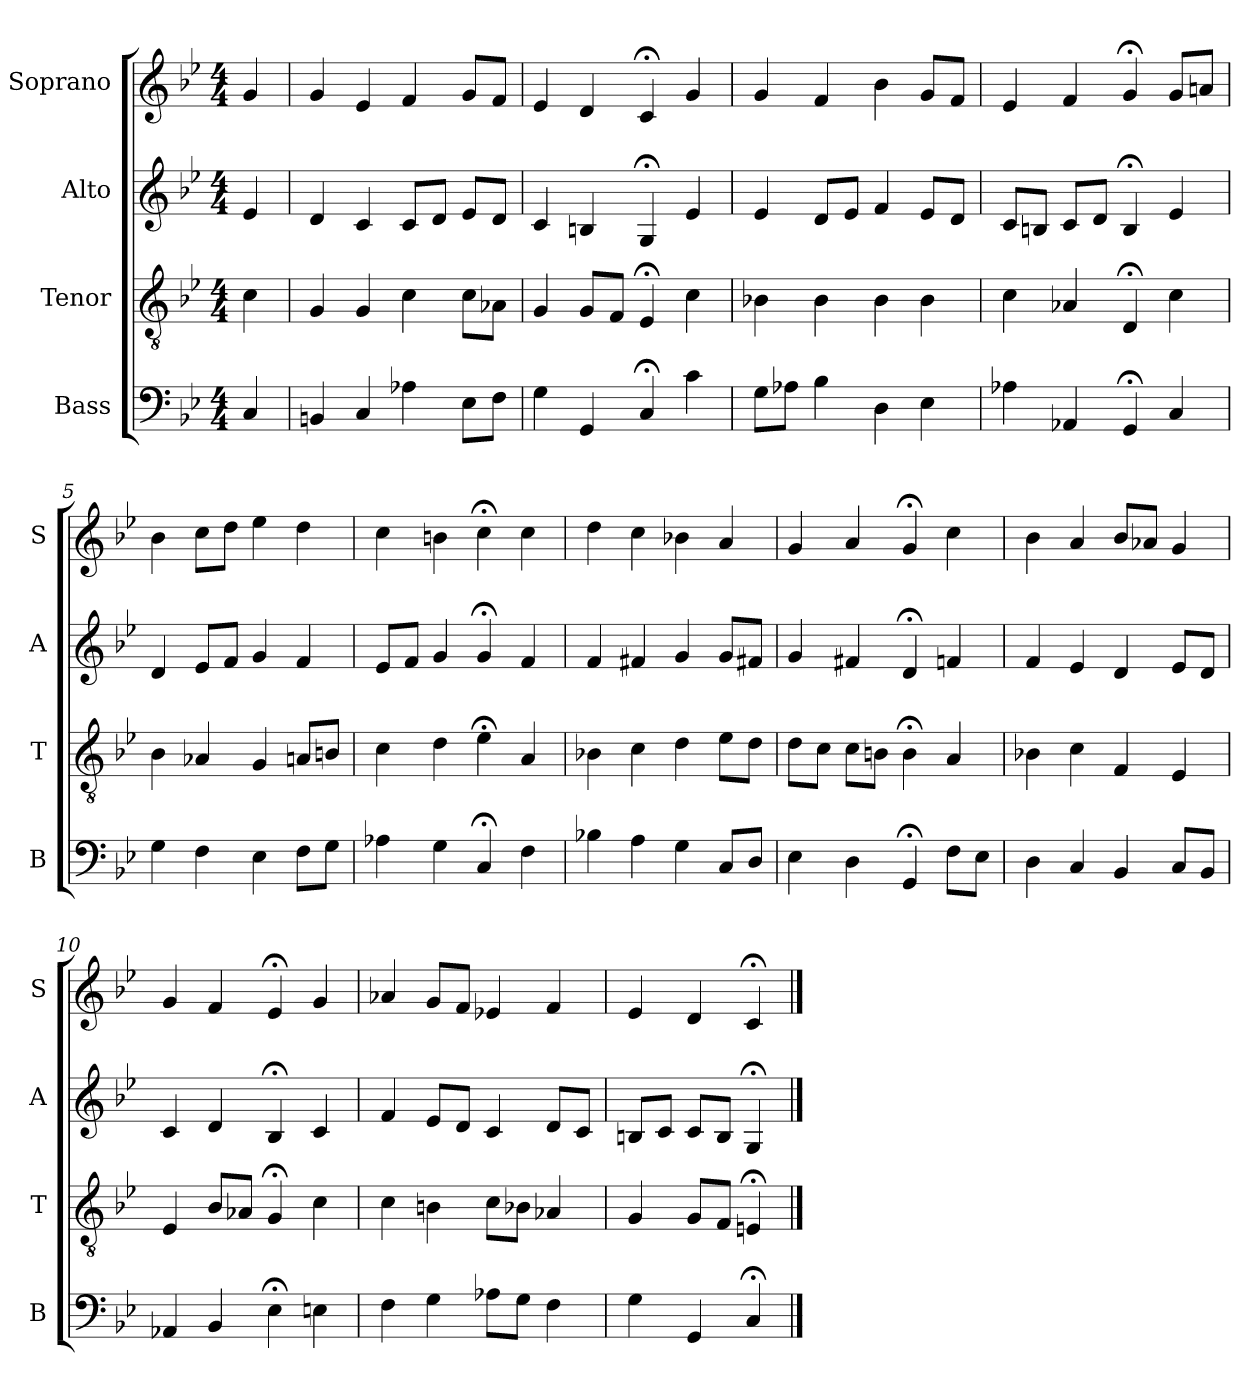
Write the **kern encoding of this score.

**kern	**kern	**kern	**kern
*part4	*part3	*part2	*part1
*staff4	*staff3	*staff2	*staff1
*I"Bass	*I"Tenor	*I"Alto	*I"Soprano
*I'B	*I'T	*I'A	*I'S
*clefF4	*clefGv2	*clefG2	*clefG2
*k[b-e-]	*k[b-e-]	*k[b-e-]	*k[b-e-]
*C:dor	*C:dor	*C:dor	*C:dor
*M4/4	*M4/4	*M4/4	*M4/4
*MM100	*MM100	*MM100	*MM100
=	=	=	=
4C	4c	4e-	4g
=1	=1	=1	=1
4BBn	4G	4d	4g
4C	4G	4c	4e-
4A-X	4c	8cL	4f
.	.	8dJ	.
8E-L	8cL	8e-L	8gL
8FJ	8A-XJ	8dJ	8fJ
=2	=2	=2	=2
4G	4G	4c	4e-
4GG	8GL	4Bn	4d
.	8FJ	.	.
4C;<	4E-;<	4G;<	4c;<
4c	4c	4e-	4g
=3	=3	=3	=3
8GL	4B-X	4e-	4g
8A-XJ	.	.	.
4B-	4B-	8dL	4f
.	.	8e-J	.
4D	4B-	4f	4b-
4E-	4B-	8e-L	8gL
.	.	8dJ	8fJ
=4	=4	=4	=4
4A-X	4c	8cL	4e-
.	.	8BnJ	.
4AA-X	4A-X	8cL	4f
.	.	8dJ	.
4GG;<	4D;<	4B;<	4g;<
4C	4c	4e-	8gL
.	.	.	8anJ
=5	=5	=5	=5
4G	4B-	4d	4b-
4F	4A-X	8e-L	8ccL
.	.	8fJ	8ddJ
4E-	4G	4g	4ee-
8FL	8AnL	4f	4dd
8GJ	8BnJ	.	.
=6	=6	=6	=6
4A-X	4c	8e-L	4cc
.	.	8fJ	.
4G	4d	4g	4bn
4C;<	4e-;<	4g;<	4cc;<
4F	4A	4f	4cc
=7	=7	=7	=7
4B-X	4B-X	4f	4dd
4A	4c	4f#X	4cc
4G	4d	4g	4b-X
8CL	8e-L	8gL	4a
8DJ	8dJ	8f#XJ	.
=8	=8	=8	=8
4E-	8dL	4g	4g
.	8cJ	.	.
4D	8cL	4f#X	4a
.	8BnJ	.	.
4GG;<	4B;<	4d;<	4g;<
8FL	4A	4fn	4cc
8E-J	.	.	.
=9	=9	=9	=9
4D	4B-X	4f	4b-
4C	4c	4e-	4a
4BB-	4F	4d	8b-L
.	.	.	8a-XJ
8CL	4E-	8e-L	4g
8BB-J	.	8dJ	.
=10	=10	=10	=10
4AA-X	4E-	4c	4g
4BB-	8B-L	4d	4f
.	8A-XJ	.	.
4E-;<	4G;<	4B-;<	4e-;<
4En	4c	4c	4g
=11	=11	=11	=11
4F	4c	4f	4a-X
4G	4Bn	8e-L	8gL
.	.	8dJ	8fJ
8A-XL	8cL	4c	4e-X
8GJ	8B-XJ	.	.
4F	4A-X	8dL	4f
.	.	8cJ	.
=12	=12	=12	=12
4G	4G	8BnL	4e-
.	.	8cJ	.
4GG	8GL	8cL	4d
.	8FJ	8BJ	.
4C;<	4En;<	4G;<	4c;<
==	==	==	==
*-	*-	*-	*-
